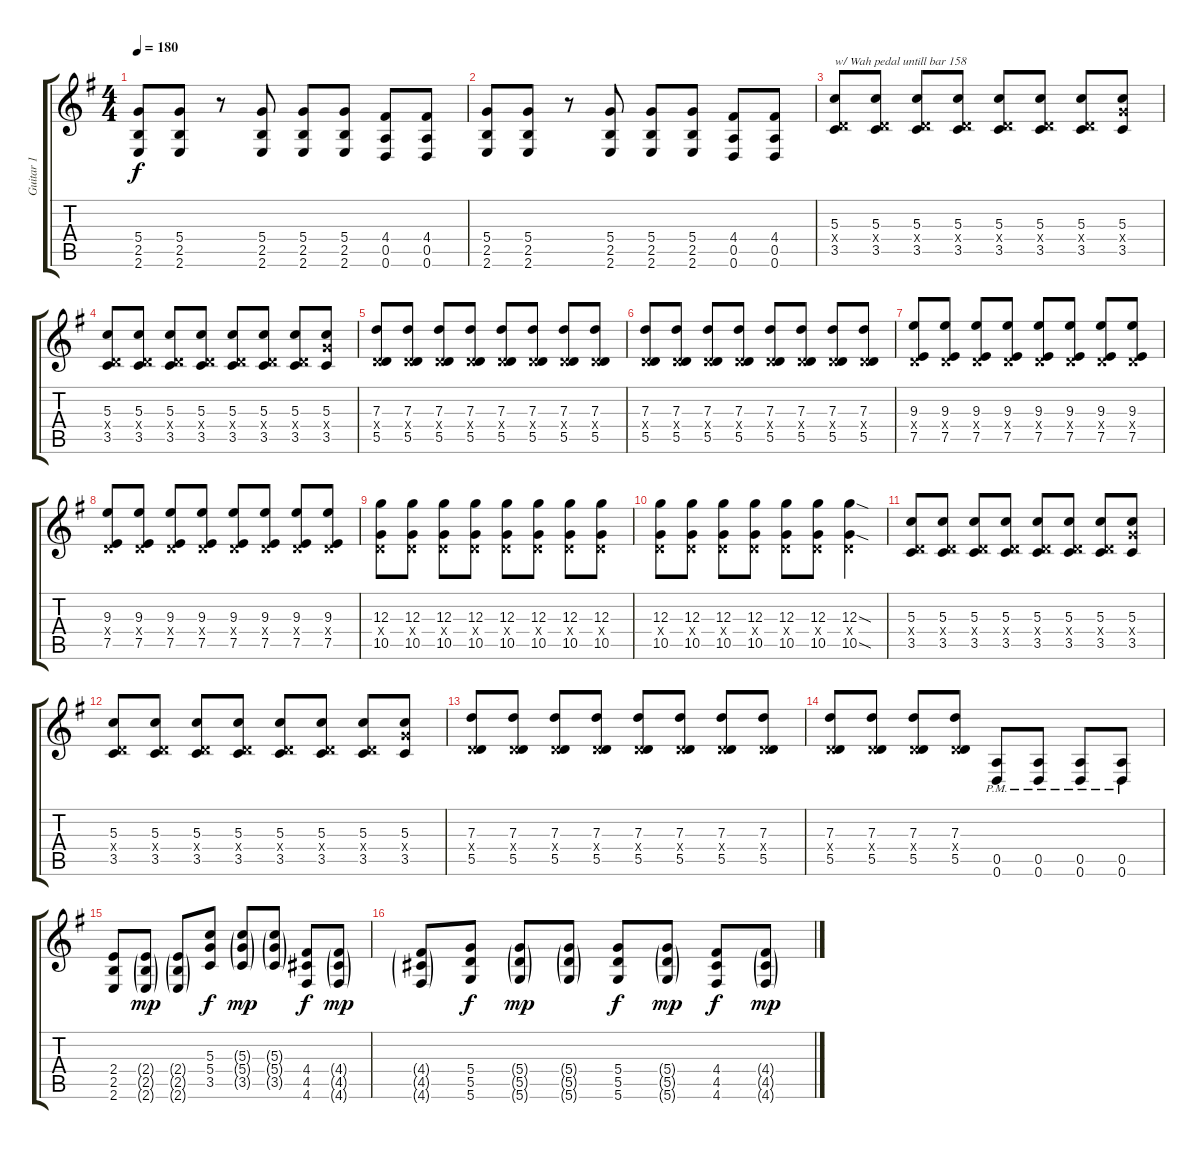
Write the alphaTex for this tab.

\track ("Guitar 1" "Guitar 1") {instrument distortionguitar}
\staff {score tabs}
\tuning (E4 B3 G3 D3 A2 D2) {hide}
\ts (4 4)
\tempo 180
\clef g2
\ks g
(5.4 2.5 2.6).8{dy f} (5.4 2.5 2.6).8 r.8 (5.4 2.5 2.6).8 (5.4 2.5 2.6).8 (5.4 2.5 2.6).8 (4.4 0.5 0.6).8 (4.4 0.5 0.6).8 |
(5.4 2.5 2.6).8 (5.4 2.5 2.6).8 r.8 (5.4 2.5 2.6).8 (5.4 2.5 2.6).8 (5.4 2.5 2.6).8 (4.4 0.5 0.6).8 (4.4 0.5 0.6).8 |
(5.3 0.4{x} 3.5).8{txt "w/ Wah pedal untill bar 158"} (5.3 0.4{x} 3.5).8 (5.3 0.4{x} 3.5).8 (5.3 0.4{x} 3.5).8 (5.3 0.4{x} 3.5).8 (5.3 0.4{x} 3.5).8 (5.3 0.4{x} 3.5).8 (5.3 5.4{x} 3.5).8 |
(5.3 0.4{x} 3.5).8 (5.3 0.4{x} 3.5).8 (5.3 0.4{x} 3.5).8 (5.3 0.4{x} 3.5).8 (5.3 0.4{x} 3.5).8 (5.3 0.4{x} 3.5).8 (5.3 0.4{x} 3.5).8 (5.3 5.4{x} 3.5).8 |
(7.3 0.4{x} 5.5).8 (7.3 0.4{x} 5.5).8 (7.3 0.4{x} 5.5).8 (7.3 0.4{x} 5.5).8 (7.3 0.4{x} 5.5).8 (7.3 0.4{x} 5.5).8 (7.3 0.4{x} 5.5).8 (7.3 0.4{x} 5.5).8 |
(7.3 0.4{x} 5.5).8 (7.3 0.4{x} 5.5).8 (7.3 0.4{x} 5.5).8 (7.3 0.4{x} 5.5).8 (7.3 0.4{x} 5.5).8 (7.3 0.4{x} 5.5).8 (7.3 0.4{x} 5.5).8 (7.3 0.4{x} 5.5).8 |
(9.3 0.4{x} 7.5).8 (9.3 0.4{x} 7.5).8 (9.3 0.4{x} 7.5).8 (9.3 0.4{x} 7.5).8 (9.3 0.4{x} 7.5).8 (9.3 0.4{x} 7.5).8 (9.3 0.4{x} 7.5).8 (9.3 0.4{x} 7.5).8 |
(9.3 0.4{x} 7.5).8 (9.3 0.4{x} 7.5).8 (9.3 0.4{x} 7.5).8 (9.3 0.4{x} 7.5).8 (9.3 0.4{x} 7.5).8 (9.3 0.4{x} 7.5).8 (9.3 0.4{x} 7.5).8 (9.3 0.4{x} 7.5).8 |
(12.3 0.4{x} 10.5).8 (12.3 0.4{x} 10.5).8 (12.3 0.4{x} 10.5).8 (12.3 0.4{x} 10.5).8 (12.3 0.4{x} 10.5).8 (12.3 0.4{x} 10.5).8 (12.3 0.4{x} 10.5).8 (12.3 0.4{x} 10.5).8 |
(12.3 0.4{x} 10.5).8 (12.3 0.4{x} 10.5).8 (12.3 0.4{x} 10.5).8 (12.3 0.4{x} 10.5).8 (12.3 0.4{x} 10.5).8 (12.3 0.4{x} 10.5).8 (12.3{sod} 0.4{x} 10.5{sod}).4 |
(5.3 0.4{x} 3.5).8 (5.3 0.4{x} 3.5).8 (5.3 0.4{x} 3.5).8 (5.3 0.4{x} 3.5).8 (5.3 0.4{x} 3.5).8 (5.3 0.4{x} 3.5).8 (5.3 0.4{x} 3.5).8 (5.3 5.4{x} 3.5).8 |
(5.3 0.4{x} 3.5).8 (5.3 0.4{x} 3.5).8 (5.3 0.4{x} 3.5).8 (5.3 0.4{x} 3.5).8 (5.3 0.4{x} 3.5).8 (5.3 0.4{x} 3.5).8 (5.3 0.4{x} 3.5).8 (5.3 5.4{x} 3.5).8 |
(7.3 0.4{x} 5.5).8 (7.3 0.4{x} 5.5).8 (7.3 0.4{x} 5.5).8 (7.3 0.4{x} 5.5).8 (7.3 0.4{x} 5.5).8 (7.3 0.4{x} 5.5).8 (7.3 0.4{x} 5.5).8 (7.3 0.4{x} 5.5).8 |
(7.3 0.4{x} 5.5).8 (7.3 0.4{x} 5.5).8 (7.3 0.4{x} 5.5).8 (7.3 0.4{x} 5.5).8 (0.5{pm} 0.6{pm}).8 (0.5{pm} 0.6{pm}).8 (0.5{pm} 0.6{pm}).8 (0.5{pm} 0.6{pm}).8 |
(2.4 2.5 2.6).8 (2.4{g} 2.5{g} 2.6{g}).8{dy mp} (2.4{g} 2.5{g} 2.6{g}).8 (5.3 5.4 3.5).8{dy f} (5.3{g} 5.4{g} 3.5{g}).8{dy mp} (5.3{g} 5.4{g} 3.5{g}).8 (4.4 4.5 4.6).8{dy f} (4.4{g} 4.5{g} 4.6{g}).8{dy mp} |
(4.4{g} 4.5{g} 4.6{g}).8 (5.4 5.5 5.6).8{dy f} (5.4{g} 5.5{g} 5.6{g}).8{dy mp} (5.4{g} 5.5{g} 5.6{g}).8 (5.4 5.5 5.6).8{dy f} (5.4{g} 5.5{g} 5.6{g}).8{dy mp} (4.4 4.5 4.6).8{dy f} (4.4{g} 4.5{g} 4.6{g}).8{dy mp}
